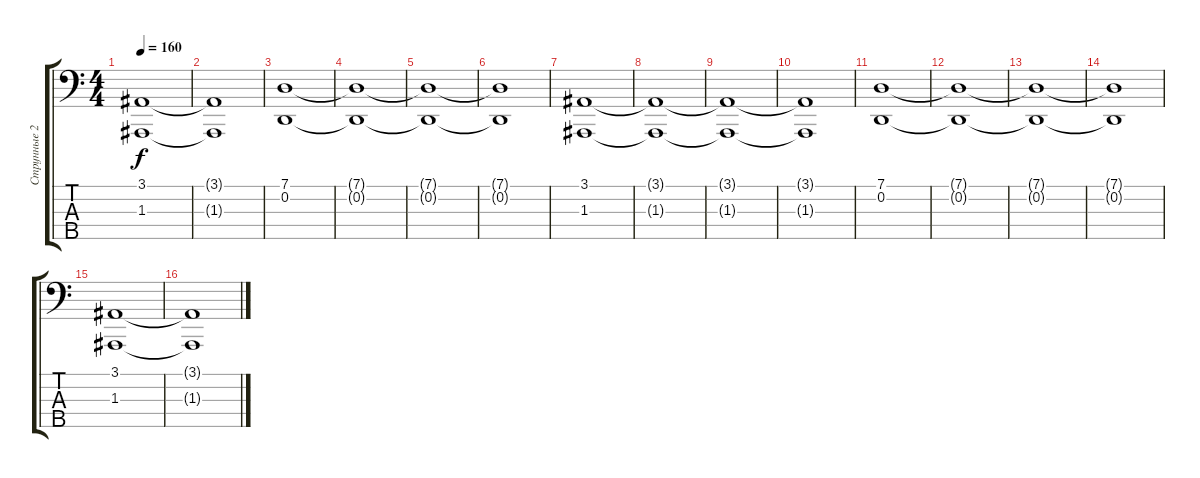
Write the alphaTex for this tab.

\track ("Струнные 2" "Струнные 2") {instrument stringensemble2}
\staff {score tabs}
\tuning (G2 D2 A1 E1 B0) {hide}
\ts (4 4)
\tempo 160
\clef f4
\ks c
(3.1{t} 1.3{t}).1{dy f} |
(3.1{t} 1.3{t}).1 |
(7.1 0.2).1 |
(7.1{t} 0.2{t}).1 |
(7.1{t} 0.2{t}).1 |
(7.1{t} 0.2{t}).1 |
(3.1 1.3).1 |
(3.1{t} 1.3{t}).1 |
(3.1{t} 1.3{t}).1 |
(3.1{t} 1.3{t}).1 |
(7.1 0.2).1 |
(7.1{t} 0.2{t}).1 |
(7.1{t} 0.2{t}).1 |
(7.1{t} 0.2{t}).1 |
(3.1 1.3).1 |
(3.1{t} 1.3{t}).1
